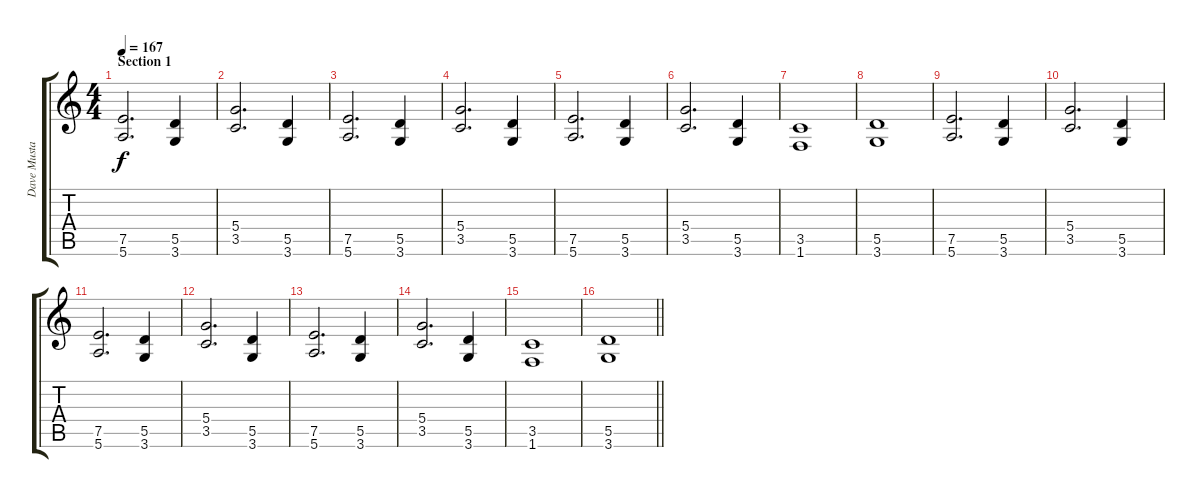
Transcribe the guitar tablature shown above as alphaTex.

\track ("Dave Mustaine" "Dave Musta") {instrument distortionguitar}
\staff {score tabs}
\tuning (E4 B3 G3 D3 A2 E2) {hide}
\ts (4 4)
\section ("" "Section 1")
\tempo 167
\clef g2
\ks c
(7.5 5.6).2{d dy f instrument distortionguitar} (5.5 3.6).4 |
(5.4 3.5).2{d} (5.5 3.6).4 |
(7.5 5.6).2{d} (5.5 3.6).4 |
(5.4 3.5).2{d} (5.5 3.6).4 |
(7.5 5.6).2{d} (5.5 3.6).4 |
(5.4 3.5).2{d} (5.5 3.6).4 |
(3.5 1.6).1 |
(5.5 3.6).1 |
(7.5 5.6).2{d} (5.5 3.6).4 |
(5.4 3.5).2{d} (5.5 3.6).4 |
(7.5 5.6).2{d} (5.5 3.6).4 |
(5.4 3.5).2{d} (5.5 3.6).4 |
(7.5 5.6).2{d} (5.5 3.6).4 |
(5.4 3.5).2{d} (5.5 3.6).4 |
(3.5 1.6).1 |
\barLineRight lightlight
(5.5 3.6).1
